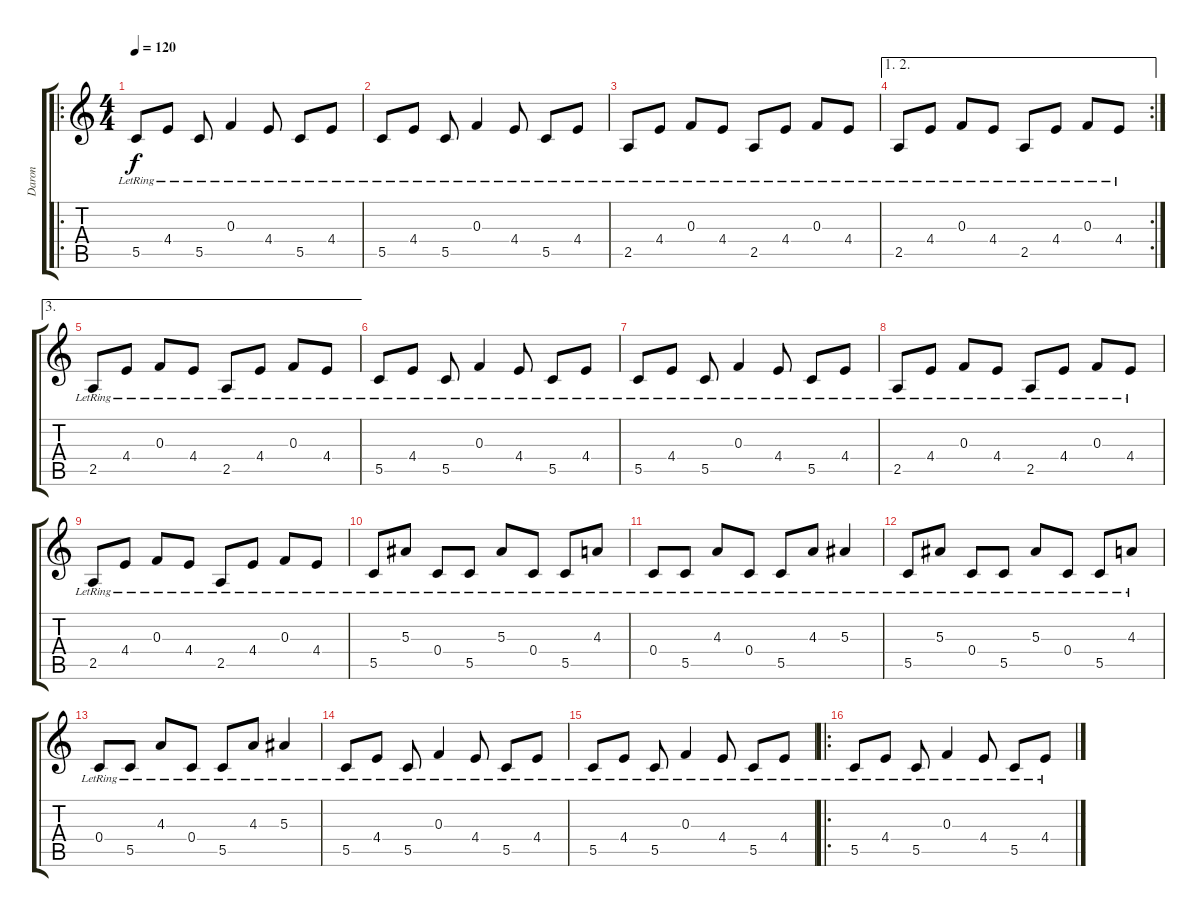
\track ("Daron" "Daron") {instrument electricguitarclean}
\staff {score tabs}
\tuning (D4 A3 F3 C3 G2 C2) {hide}
\ro
\ts (4 4)
\tempo 120
\clef g2
\ks c
5.5{lr}.8{dy f instrument electricguitarclean} 4.4{lr}.8 5.5{lr}.8 0.3{lr}.4 4.4{lr}.8 5.5{lr}.8 4.4{lr}.8 |
5.5{lr}.8 4.4{lr}.8 5.5{lr}.8 0.3{lr}.4 4.4{lr}.8 5.5{lr}.8 4.4{lr}.8 |
2.5{lr}.8 4.4{lr}.8 0.3{lr}.8 4.4{lr}.8 2.5{lr}.8 4.4{lr}.8 0.3{lr}.8 4.4{lr}.8 |
\ae (1 2)
\rc 2
2.5{lr}.8 4.4{lr}.8 0.3{lr}.8 4.4{lr}.8 2.5{lr}.8 4.4{lr}.8 0.3{lr}.8 4.4{lr}.8 |
\ae 3
2.5{lr}.8 4.4{lr}.8 0.3{lr}.8 4.4{lr}.8 2.5{lr}.8 4.4{lr}.8 0.3{lr}.8 4.4{lr}.8 |
5.5{lr}.8 4.4{lr}.8 5.5{lr}.8 0.3{lr}.4 4.4{lr}.8 5.5{lr}.8 4.4{lr}.8 |
5.5{lr}.8 4.4{lr}.8 5.5{lr}.8 0.3{lr}.4 4.4{lr}.8 5.5{lr}.8 4.4{lr}.8 |
2.5{lr}.8 4.4{lr}.8 0.3{lr}.8 4.4{lr}.8 2.5{lr}.8 4.4{lr}.8 0.3{lr}.8 4.4{lr}.8 |
2.5{lr}.8 4.4{lr}.8 0.3{lr}.8 4.4{lr}.8 2.5{lr}.8 4.4{lr}.8 0.3{lr}.8 4.4{lr}.8 |
5.5{lr}.8 5.3{lr}.8 0.4{lr}.8 5.5{lr}.8 5.3{lr}.8 0.4{lr}.8 5.5{lr}.8 4.3{lr}.8 |
0.4{lr}.8 5.5{lr}.8 4.3{lr}.8 0.4{lr}.8 5.5{lr}.8 4.3{lr}.8 5.3{lr}.4 |
5.5{lr}.8 5.3{lr}.8 0.4{lr}.8 5.5{lr}.8 5.3{lr}.8 0.4{lr}.8 5.5{lr}.8 4.3{lr}.8 |
0.4{lr}.8 5.5{lr}.8 4.3{lr}.8 0.4{lr}.8 5.5{lr}.8 4.3{lr}.8 5.3{lr}.4 |
5.5{lr}.8 4.4{lr}.8 5.5{lr}.8 0.3{lr}.4 4.4{lr}.8 5.5{lr}.8 4.4{lr}.8 |
5.5{lr}.8 4.4{lr}.8 5.5{lr}.8 0.3{lr}.4 4.4{lr}.8 5.5{lr}.8 4.4{lr}.8 |
\ro
5.5{lr}.8 4.4{lr}.8 5.5{lr}.8 0.3{lr}.4 4.4{lr}.8 5.5{lr}.8 4.4{lr}.8
